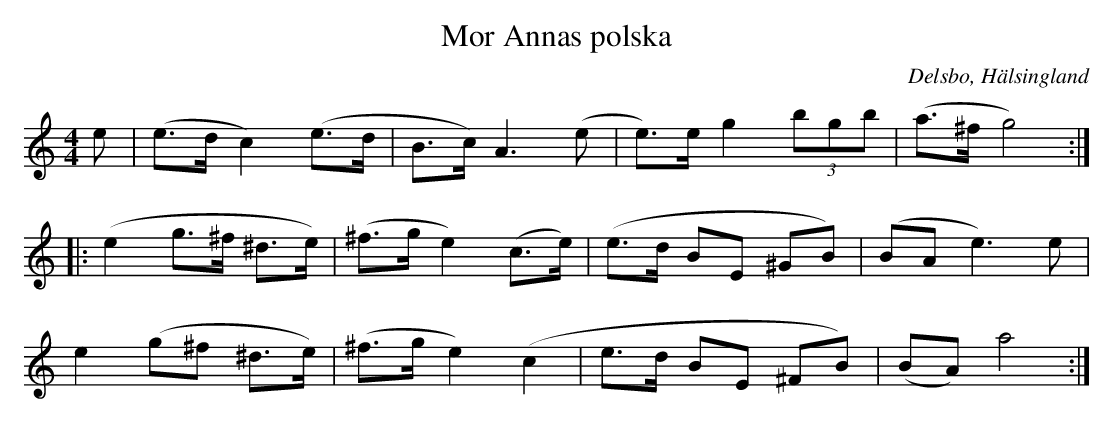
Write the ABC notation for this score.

X:1
T: Mor Annas polska
O: Delsbo, Hälsingland
M: 4/4
L: 1/8
K: Am
e|(e>d c2) (e>d|B>c) A3(e|e)>e g2 (3bgb|(a>^f g4):|
|:(e2 g>^f ^d>e)|(^f>g e2) (c>e)|(e>d BE ^GB)|(BA e3) e|
e2 (g^f ^d>e)|(^f>g e2) (c2|e>d BE ^FB)|(BA) a4:|
